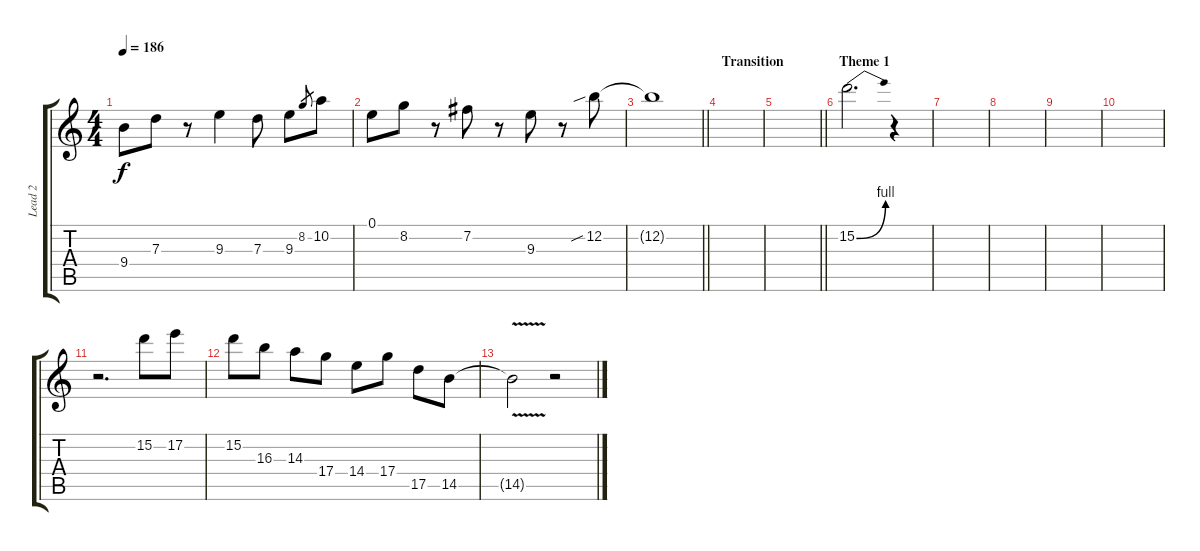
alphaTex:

\track ("Lead 2" "Lead 2") {instrument overdrivenguitar}
\staff {score tabs}
\tuning (E4 B3 G3 D3 A2 E2) {hide}
\ts (4 4)
\tempo 186
\clef g2
\ks c
9.4{t}.8{dy f} 7.3.8 r.8 9.3.4 7.3.8 9.3.8 8.2.8{gr} 10.2.8 |
0.1.8 8.2.8 r.8 7.2.8 r.8 9.3.8 r.8 12.2{sib}.8 |
\barLineRight lightlight
12.2{t}.1 |
\section ("" "Transition")
|
\barLineRight lightlight
|
\section ("" "Theme 1")
15.2{be (bend 0 0 60 4)}.2{d} r.4 |
|
|
|
|
r.2{d} 15.2.8 17.2.8 |
15.2.8 16.3.8 14.3.8 17.4.8 14.4.8 17.4.8 17.5.8 14.5.8 |
14.5{v t}.2 r.2
